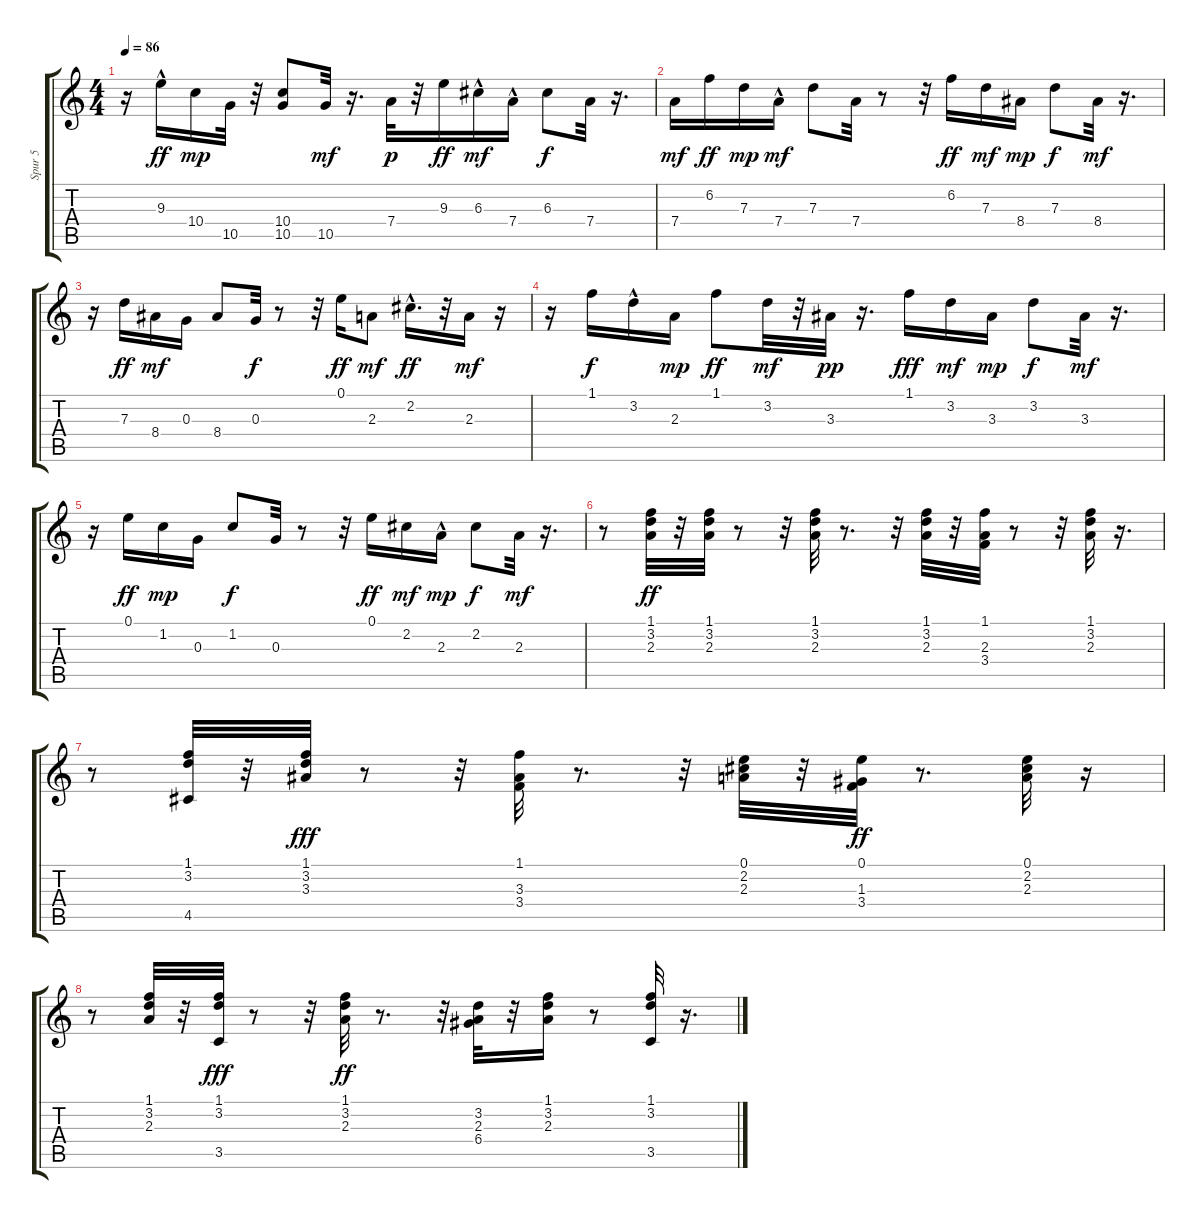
\track ("Spur 5" "Spur 5") {instrument acousticguitarsteel}
\staff {score tabs}
\tuning (E4 B3 G3 D3 A2 E2) {hide}
\ts (4 4)
\tempo 86
\clef g2
\ks c
r.16{dy mf} 9.3{hac}.16{dy ff} 10.4.16{dy mp} 10.5.32 r.32 (10.4 10.5).8 10.5.32{dy mf} r.16{d} 7.4.32{dy p} r.32 9.3.16{dy ff} 6.3{hac}.16{dy mf} 7.4{hac}.16 6.3.8{dy f} 7.4.32 r.16{d} |
7.4.16{dy mf} 6.2.16{dy ff} 7.3.16{dy mp} 7.4{hac}.16{dy mf} 7.3.8 7.4.32 r.8 r.32 6.2.16{dy ff} 7.3.16{dy mf} 8.4.16{dy mp} 7.3.8{dy f} 8.4.32{dy mf} r.16{d} |
r.16 7.3.16{dy ff} 8.4.16{dy mf} 0.3.16 8.4.8 0.3.32{dy f} r.8 r.32 0.1.16{dy ff} 2.3.8{dy mf} 2.2{hac}.16{d dy ff} r.32 2.3.16{dy mf} r.16 |
r.16 1.1.16{dy f} 3.2{hac}.16 2.3.16{dy mp} 1.1.8{dy ff} 3.2.32{dy mf} r.32 3.3.32{dy pp} r.16{d} 1.1.16{dy fff} 3.2.16{dy mf} 3.3.16{dy mp} 3.2.8{dy f} 3.3.32{dy mf} r.16{d} |
r.16 0.1.16{dy ff} 1.2.16{dy mp} 0.3.16 1.2.8{dy f} 0.3.32 r.8 r.32 0.1.16{dy ff} 2.2.16{dy mf} 2.3{hac}.16{dy mp} 2.2.8{dy f} 2.3.32{dy mf} r.16{d} |
r.8 (1.1 3.2 2.3).32{dy ff} r.32 (1.1 3.2 2.3).32 r.8 r.32 (1.1 3.2 2.3).32 r.8{d} r.32 (1.1 3.2 2.3).32 r.32 (1.1 2.3 3.4).32 r.8 r.32 (1.1 3.2 2.3).32 r.16{d} |
r.8 (1.1 3.2 4.5).32 r.32 (1.1 3.2 3.3).32{dy fff} r.8 r.32 (1.1 3.3 3.4).32 r.8{d} r.32 (0.1 2.2 2.3).32 r.32 (0.1 1.3 3.4).32{dy ff} r.8{d} (0.1 2.2 2.3).32 r.16 |
r.8 (1.1 3.2 2.3).32 r.32 (1.1 3.2 3.5).32{dy fff} r.8 r.32 (1.1 3.2 2.3).32{dy ff} r.8{d} r.32 (3.2 2.3 6.4).32 r.32 (1.1 3.2 2.3).16 r.8 (1.1 3.2 3.5).32 r.16{d}
